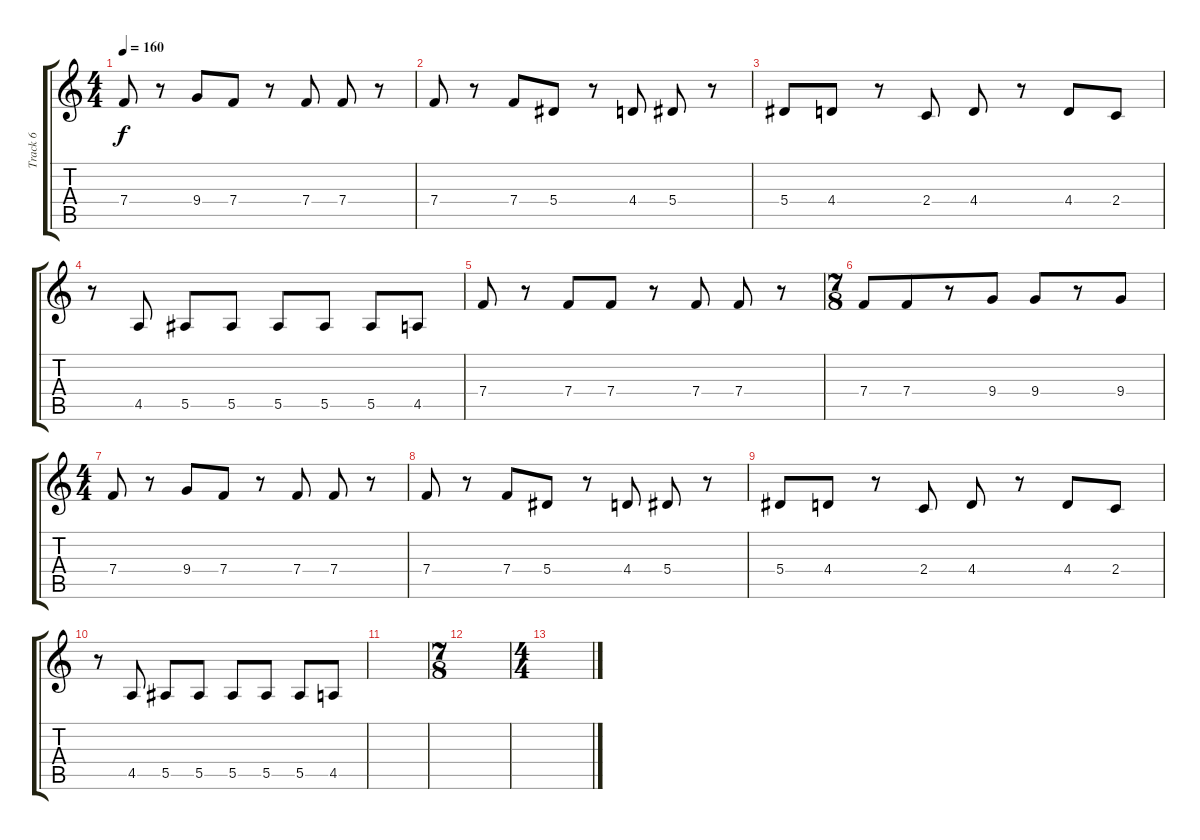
\track ("Track 6" "Track 6") {instrument acousticguitarnylon}
\staff {score tabs}
\tuning (C4 G3 Eb3 Bb2 F2 C2) {hide}
\ts (4 4)
\tempo 160
\clef g2
\ks c
7.4.8{dy f} r.8 9.4.8 7.4.8 r.8 7.4.8 7.4.8 r.8 |
7.4.8 r.8 7.4.8 5.4.8 r.8 4.4.8 5.4.8 r.8 |
5.4.8 4.4.8 r.8 2.4.8 4.4.8 r.8 4.4.8 2.4.8 |
r.8 4.5.8 5.5.8 5.5.8 5.5.8 5.5.8 5.5.8 4.5.8 |
7.4.8 r.8 7.4.8 7.4.8 r.8 7.4.8 7.4.8 r.8 |
\ts (7 8)
7.4.8 7.4.8 r.8 9.4.8 9.4.8 r.8 9.4.8 |
\ts (4 4)
7.4.8 r.8 9.4.8 7.4.8 r.8 7.4.8 7.4.8 r.8 |
7.4.8 r.8 7.4.8 5.4.8 r.8 4.4.8 5.4.8 r.8 |
5.4.8 4.4.8 r.8 2.4.8 4.4.8 r.8 4.4.8 2.4.8 |
r.8 4.5.8 5.5.8 5.5.8 5.5.8 5.5.8 5.5.8 4.5.8 |
|
\ts (7 8)
|
\ts (4 4)
